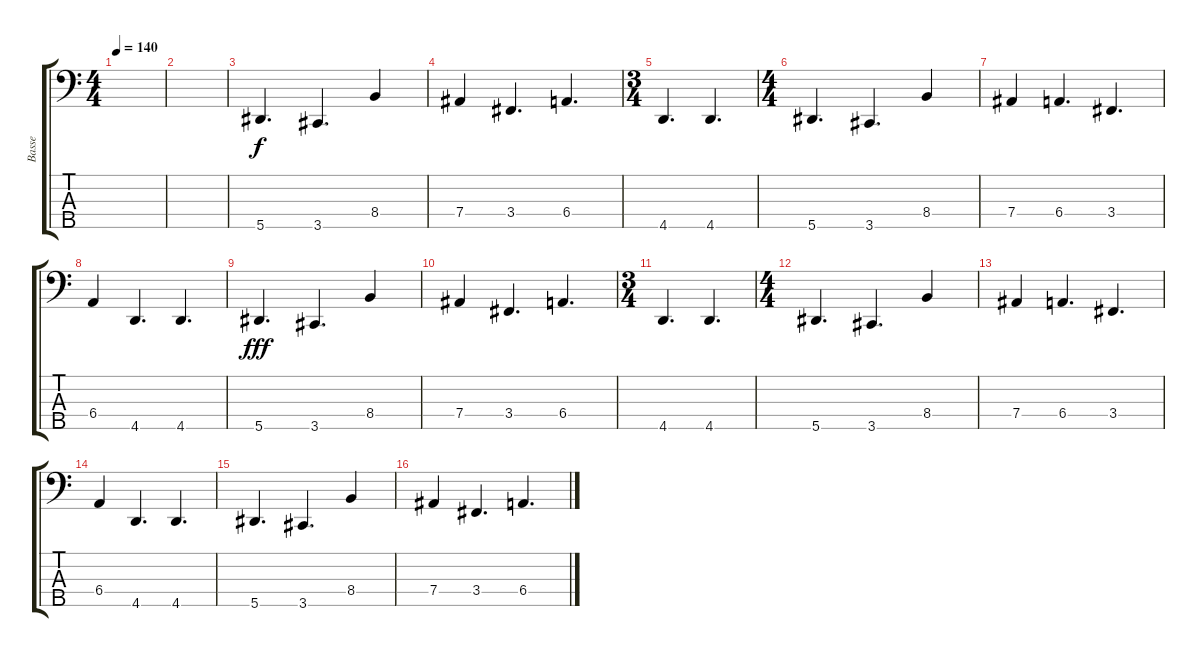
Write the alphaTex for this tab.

\track ("Basse" "Basse") {instrument electricbasspick}
\staff {score tabs}
\tuning (Gb2 Db2 Ab1 Eb1 Bb0) {hide}
\ts (4 4)
\tempo 140
\clef f4
\ks c
|
|
5.5.4{d} 3.5.4{d} 8.4.4 |
7.4.4 3.4.4{d} 6.4.4{d} |
\ts (3 4)
4.5.4{d} 4.5.4{d} |
\ts (4 4)
5.5.4{d} 3.5.4{d} 8.4.4 |
7.4.4 6.4.4{d} 3.4.4{d} |
6.4.4 4.5.4{d} 4.5.4{d} |
5.5.4{d dy fff} 3.5.4{d} 8.4.4 |
7.4.4 3.4.4{d} 6.4.4{d} |
\ts (3 4)
4.5.4{d} 4.5.4{d} |
\ts (4 4)
5.5.4{d} 3.5.4{d} 8.4.4 |
7.4.4 6.4.4{d} 3.4.4{d} |
6.4.4 4.5.4{d} 4.5.4{d} |
5.5.4{d} 3.5.4{d} 8.4.4 |
7.4.4 3.4.4{d} 6.4.4{d}
